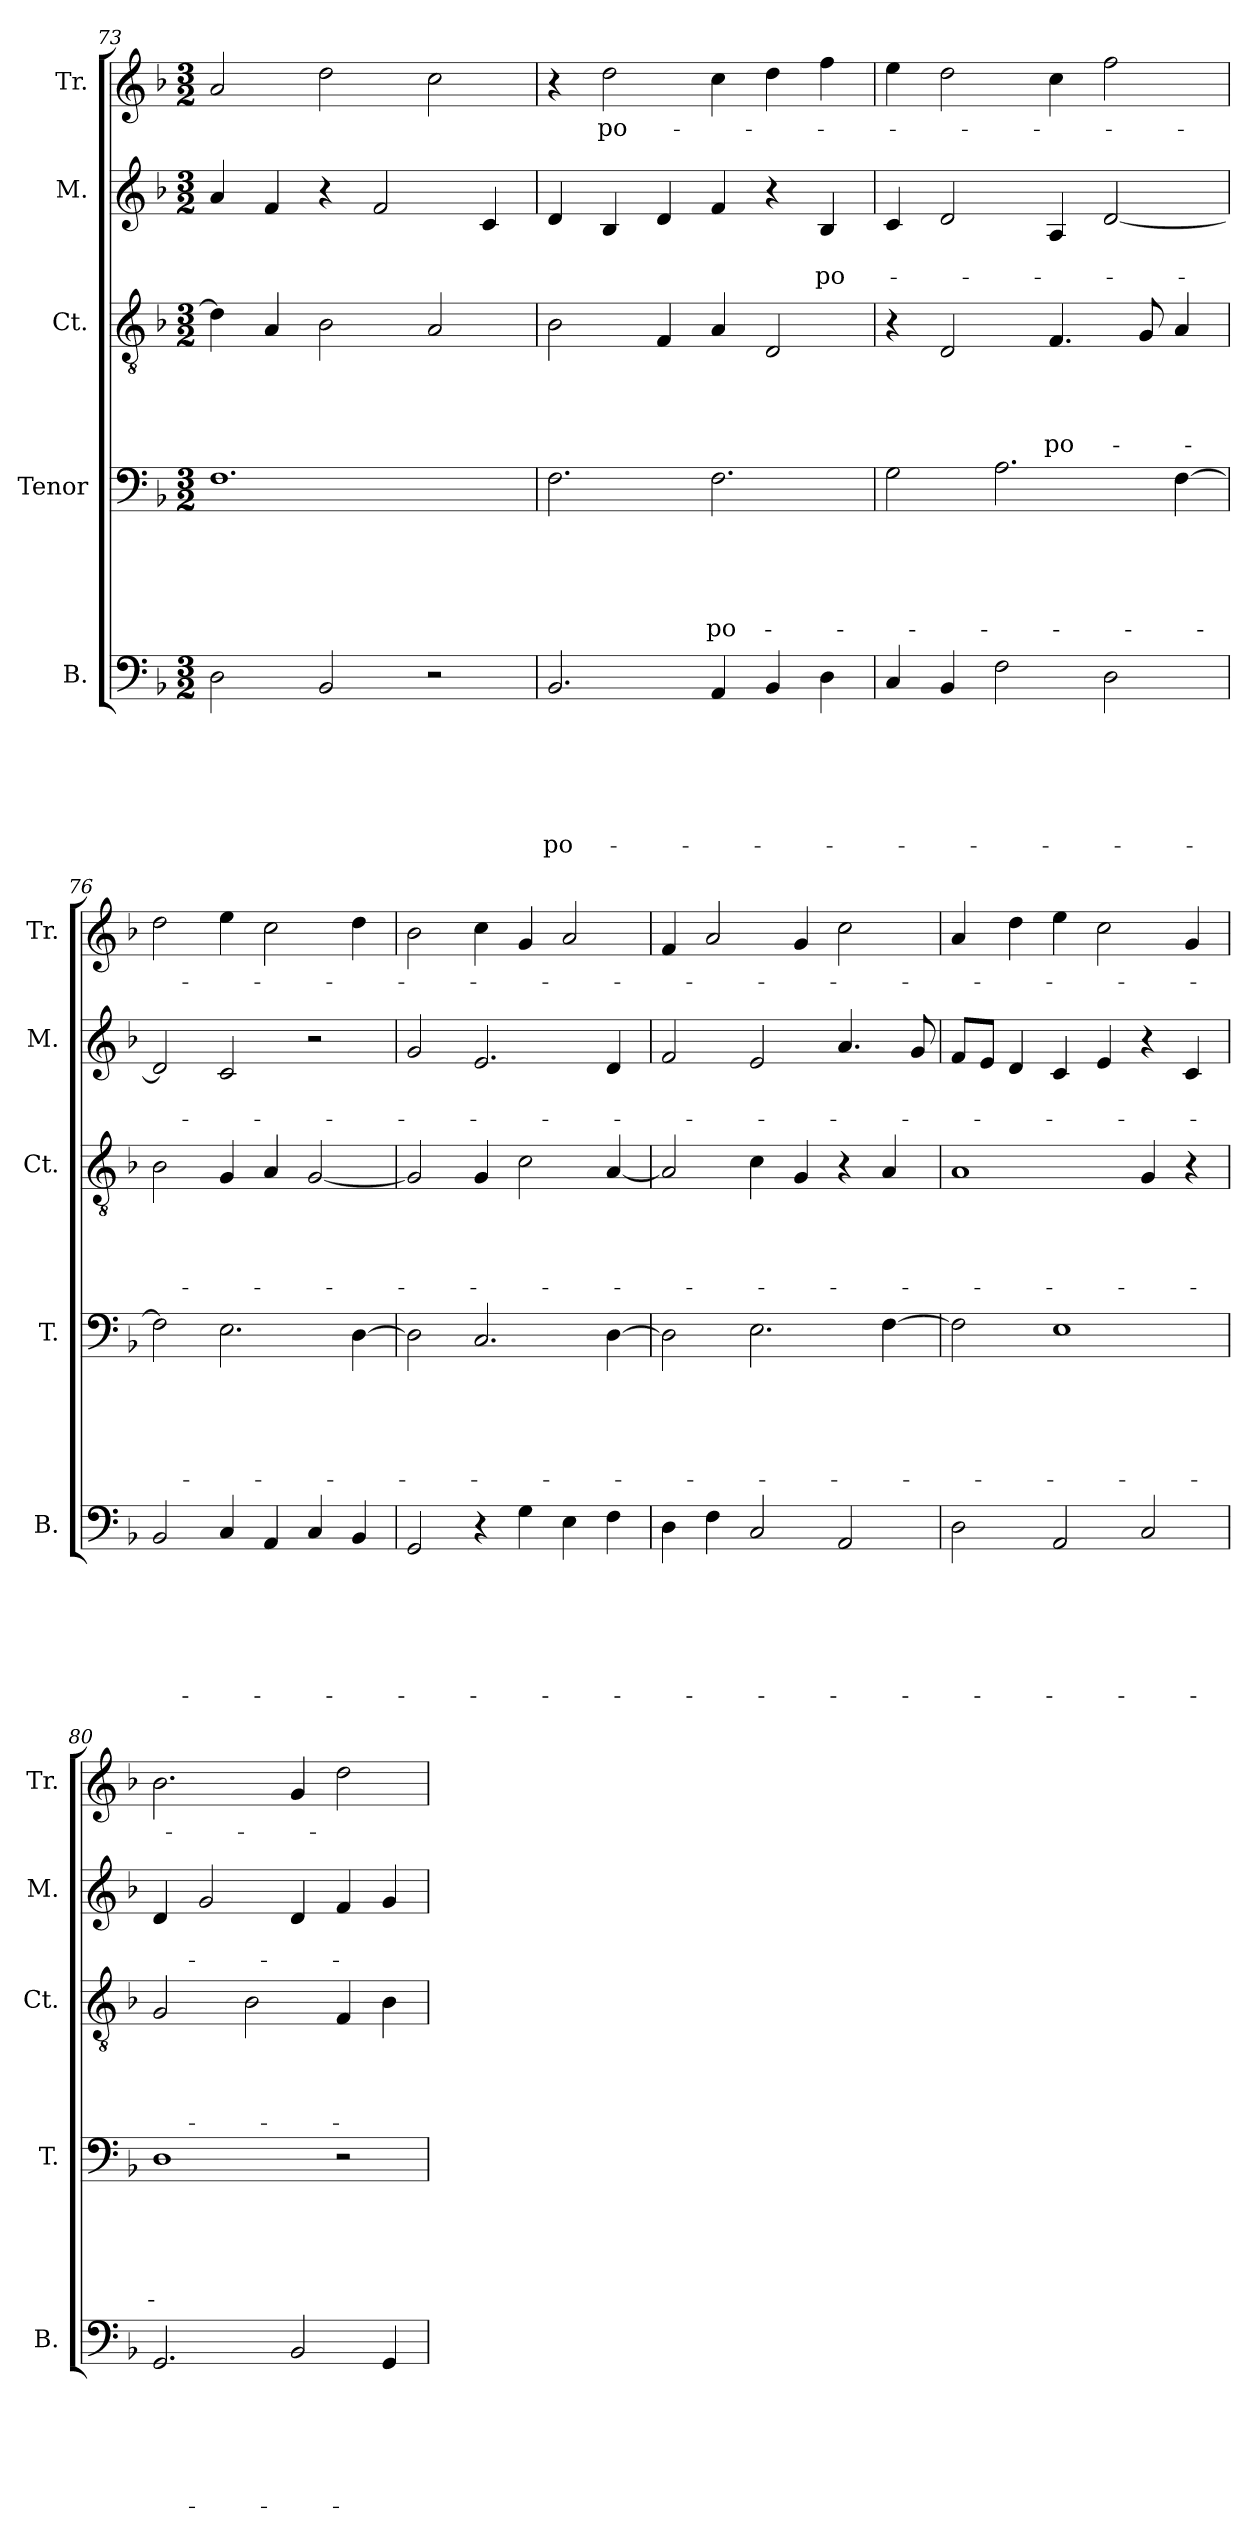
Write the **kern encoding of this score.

**kern	**text	**text	**text	**text	**text	**text	**kern	**text	**text	**text	**text	**text	**kern	**text	**text	**text	**text	**kern	**text	**text	**kern	**text
*part5	*part5	*part5	*part5	*part5	*part5	*part5	*part4	*part4	*part4	*part4	*part4	*part4	*part3	*part3	*part3	*part3	*part3	*part2	*part2	*part2	*part1	*part1
*staff5	*staff5	*staff5	*staff5	*staff5	*staff5	*staff5	*staff4	*staff4	*staff4	*staff4	*staff4	*staff4	*staff3	*staff3	*staff3	*staff3	*staff3	*staff2	*staff2	*staff2	*staff1	*staff1
*I"B.	*	*	*	*	*	*	*I"Tenor	*	*	*	*	*	*I"Ct.	*	*	*	*	*I"M.	*	*	*I"Tr.	*
*I'B.	*	*	*	*	*	*	*I'T.	*	*	*	*	*	*I'Ct.	*	*	*	*	*I'M.	*	*	*I'Tr.	*
*clefF4	*	*	*	*	*	*	*clefF4	*	*	*	*	*	*clefGv2	*	*	*	*	*clefG2	*	*	*clefG2	*
*k[b-]	*	*	*	*	*	*	*k[b-]	*	*	*	*	*	*k[b-]	*	*	*	*	*k[b-]	*	*	*k[b-]	*
*F:	*	*	*	*	*	*	*F:	*	*	*	*	*	*F:	*	*	*	*	*F:	*	*	*F:	*
*M3/2	*	*	*	*	*	*	*M3/2	*	*	*	*	*	*M3/2	*	*	*	*	*M3/2	*	*	*M3/2	*
=73	=73	=73	=73	=73	=73	=73	=73	=73	=73	=73	=73	=73	=73	=73	=73	=73	=73	=73	=73	=73	=73	=73
2D\	.	.	.	.	.	.	1.F	.	.	.	.	.	4d\]	.	.	.	.	4a/	.	.	2a/	.
.	.	.	.	.	.	.	.	.	.	.	.	.	4A/	.	.	.	.	4f/	.	.	.	.
2BB-/	.	.	.	.	.	.	.	.	.	.	.	.	2B-\	.	.	.	.	4r	.	.	2dd\	.
.	.	.	.	.	.	.	.	.	.	.	.	.	.	.	.	.	.	2f/	.	.	.	.
2r	.	.	.	.	.	.	.	.	.	.	.	.	2A/	.	.	.	.	.	.	.	2cc\	.
.	.	.	.	.	.	.	.	.	.	.	.	.	.	.	.	.	.	4c/	.	.	.	.
=74	=74	=74	=74	=74	=74	=74	=74	=74	=74	=74	=74	=74	=74	=74	=74	=74	=74	=74	=74	=74	=74	=74
!	!	!	!	!	!	!LO:LY:b	!	!	!	!	!	!	!	!	!	!	!	!	!	!	!	!
2.BB-/	.	.	.	.	.	-po-	2.F\	.	.	.	.	.	2B-\	.	.	.	.	4d/	.	.	4r	.
!	!	!	!	!	!	!	!	!	!	!	!	!	!	!	!	!	!	!	!	!	!	!LO:LY:b
.	.	.	.	.	.	.	.	.	.	.	.	.	.	.	.	.	.	4B-/	.	.	2dd\	-po-
.	.	.	.	.	.	.	.	.	.	.	.	.	4F/	.	.	.	.	4d/	.	.	.	.
!	!	!	!	!	!	!	!	!	!	!	!	!LO:LY:b	!	!	!	!	!	!	!	!	!	!
4AA/	.	.	.	.	.	.	2.F\	.	.	.	.	-po-	4A/	.	.	.	.	4f/	.	.	4cc\	.
4BB-/	.	.	.	.	.	.	.	.	.	.	.	.	2D/	.	.	.	.	4r	.	.	4dd\	.
!	!	!	!	!	!	!	!	!	!	!	!	!	!	!	!	!	!	!	!	!LO:LY:b	!	!
4D\	.	.	.	.	.	.	.	.	.	.	.	.	.	.	.	.	.	4B-/	.	-po-	4ff\	.
=75	=75	=75	=75	=75	=75	=75	=75	=75	=75	=75	=75	=75	=75	=75	=75	=75	=75	=75	=75	=75	=75	=75
4C/	.	.	.	.	.	.	2G\	.	.	.	.	.	4r	.	.	.	.	4c/	.	.	4ee\	.
4BB-/	.	.	.	.	.	.	.	.	.	.	.	.	2D/	.	.	.	.	2d/	.	.	2dd\	.
2F\	.	.	.	.	.	.	2.A\	.	.	.	.	.	.	.	.	.	.	.	.	.	.	.
!	!	!	!	!	!	!	!	!	!	!	!	!	!	!	!	!	!LO:LY:b	!	!	!	!	!
.	.	.	.	.	.	.	.	.	.	.	.	.	4.F/	.	.	.	-po-	4A/	.	.	4cc\	.
2D\	.	.	.	.	.	.	.	.	.	.	.	.	.	.	.	.	.	[>2d/	.	.	2ff\	.
.	.	.	.	.	.	.	.	.	.	.	.	.	8G/	.	.	.	.	.	.	.	.	.
.	.	.	.	.	.	.	[>4F\	.	.	.	.	.	4A/	.	.	.	.	.	.	.	.	.
!!LO:PB:g=z
=76	=76	=76	=76	=76	=76	=76	=76	=76	=76	=76	=76	=76	=76	=76	=76	=76	=76	=76	=76	=76	=76	=76
2BB-/	.	.	.	.	.	.	2F\]	.	.	.	.	.	2B-\	.	.	.	.	2d/]	.	.	2dd\	.
4C/	.	.	.	.	.	.	2.E\	.	.	.	.	.	4G/	.	.	.	.	2c/	.	.	4ee\	.
4AA/	.	.	.	.	.	.	.	.	.	.	.	.	4A/	.	.	.	.	.	.	.	2cc\	.
4C/	.	.	.	.	.	.	.	.	.	.	.	.	[<2G/	.	.	.	.	2r	.	.	.	.
4BB-/	.	.	.	.	.	.	[>4D\	.	.	.	.	.	.	.	.	.	.	.	.	.	4dd\	.
=77	=77	=77	=77	=77	=77	=77	=77	=77	=77	=77	=77	=77	=77	=77	=77	=77	=77	=77	=77	=77	=77	=77
2GG/	.	.	.	.	.	.	2D\]	.	.	.	.	.	2G/]	.	.	.	.	2g/	.	.	2b-\	.
4r	.	.	.	.	.	.	2.C/	.	.	.	.	.	4G/	.	.	.	.	2.e/	.	.	4cc\	.
4G\	.	.	.	.	.	.	.	.	.	.	.	.	2c\	.	.	.	.	.	.	.	4g/	.
4E\	.	.	.	.	.	.	.	.	.	.	.	.	.	.	.	.	.	.	.	.	2a/	.
4F\	.	.	.	.	.	.	[>4D\	.	.	.	.	.	[<4A/	.	.	.	.	4d/	.	.	.	.
=78	=78	=78	=78	=78	=78	=78	=78	=78	=78	=78	=78	=78	=78	=78	=78	=78	=78	=78	=78	=78	=78	=78
4D\	.	.	.	.	.	.	2D\]	.	.	.	.	.	2A/]	.	.	.	.	2f/	.	.	4f/	.
4F\	.	.	.	.	.	.	.	.	.	.	.	.	.	.	.	.	.	.	.	.	2a/	.
2C/	.	.	.	.	.	.	2.E\	.	.	.	.	.	4c\	.	.	.	.	2e/	.	.	.	.
.	.	.	.	.	.	.	.	.	.	.	.	.	4G/	.	.	.	.	.	.	.	4g/	.
2AA/	.	.	.	.	.	.	.	.	.	.	.	.	4r	.	.	.	.	4.a/	.	.	2cc\	.
.	.	.	.	.	.	.	[>4F\	.	.	.	.	.	4A/	.	.	.	.	.	.	.	.	.
.	.	.	.	.	.	.	.	.	.	.	.	.	.	.	.	.	.	8g/	.	.	.	.
=79	=79	=79	=79	=79	=79	=79	=79	=79	=79	=79	=79	=79	=79	=79	=79	=79	=79	=79	=79	=79	=79	=79
2D\	.	.	.	.	.	.	2F\]	.	.	.	.	.	1A	.	.	.	.	8f/L	.	.	4a/	.
.	.	.	.	.	.	.	.	.	.	.	.	.	.	.	.	.	.	8e/J	.	.	.	.
.	.	.	.	.	.	.	.	.	.	.	.	.	.	.	.	.	.	4d/	.	.	4dd\	.
2AA/	.	.	.	.	.	.	1E	.	.	.	.	.	.	.	.	.	.	4c/	.	.	4ee\	.
.	.	.	.	.	.	.	.	.	.	.	.	.	.	.	.	.	.	4e/	.	.	2cc\	.
2C/	.	.	.	.	.	.	.	.	.	.	.	.	4G/	.	.	.	.	4r	.	.	.	.
.	.	.	.	.	.	.	.	.	.	.	.	.	4r	.	.	.	.	4c/	.	.	4g/	.
=80	=80	=80	=80	=80	=80	=80	=80	=80	=80	=80	=80	=80	=80	=80	=80	=80	=80	=80	=80	=80	=80	=80
2.GG/	.	.	.	.	.	.	1D	.	.	.	.	.	2G/	.	.	.	.	4d/	.	.	2.b-\	.
.	.	.	.	.	.	.	.	.	.	.	.	.	.	.	.	.	.	2g/	.	.	.	.
.	.	.	.	.	.	.	.	.	.	.	.	.	2B-\	.	.	.	.	.	.	.	.	.
2BB-/	.	.	.	.	.	.	.	.	.	.	.	.	.	.	.	.	.	4d/	.	.	4g/	.
.	.	.	.	.	.	.	2r	.	.	.	.	.	4F/	.	.	.	.	4f/	.	.	2dd\	.
4GG/	.	.	.	.	.	.	.	.	.	.	.	.	4B-\	.	.	.	.	4g/	.	.	.	.
=	=	=	=	=	=	=	=	=	=	=	=	=	=	=	=	=	=	=	=	=	=	=
*-	*-	*-	*-	*-	*-	*-	*-	*-	*-	*-	*-	*-	*-	*-	*-	*-	*-	*-	*-	*-	*-	*-
